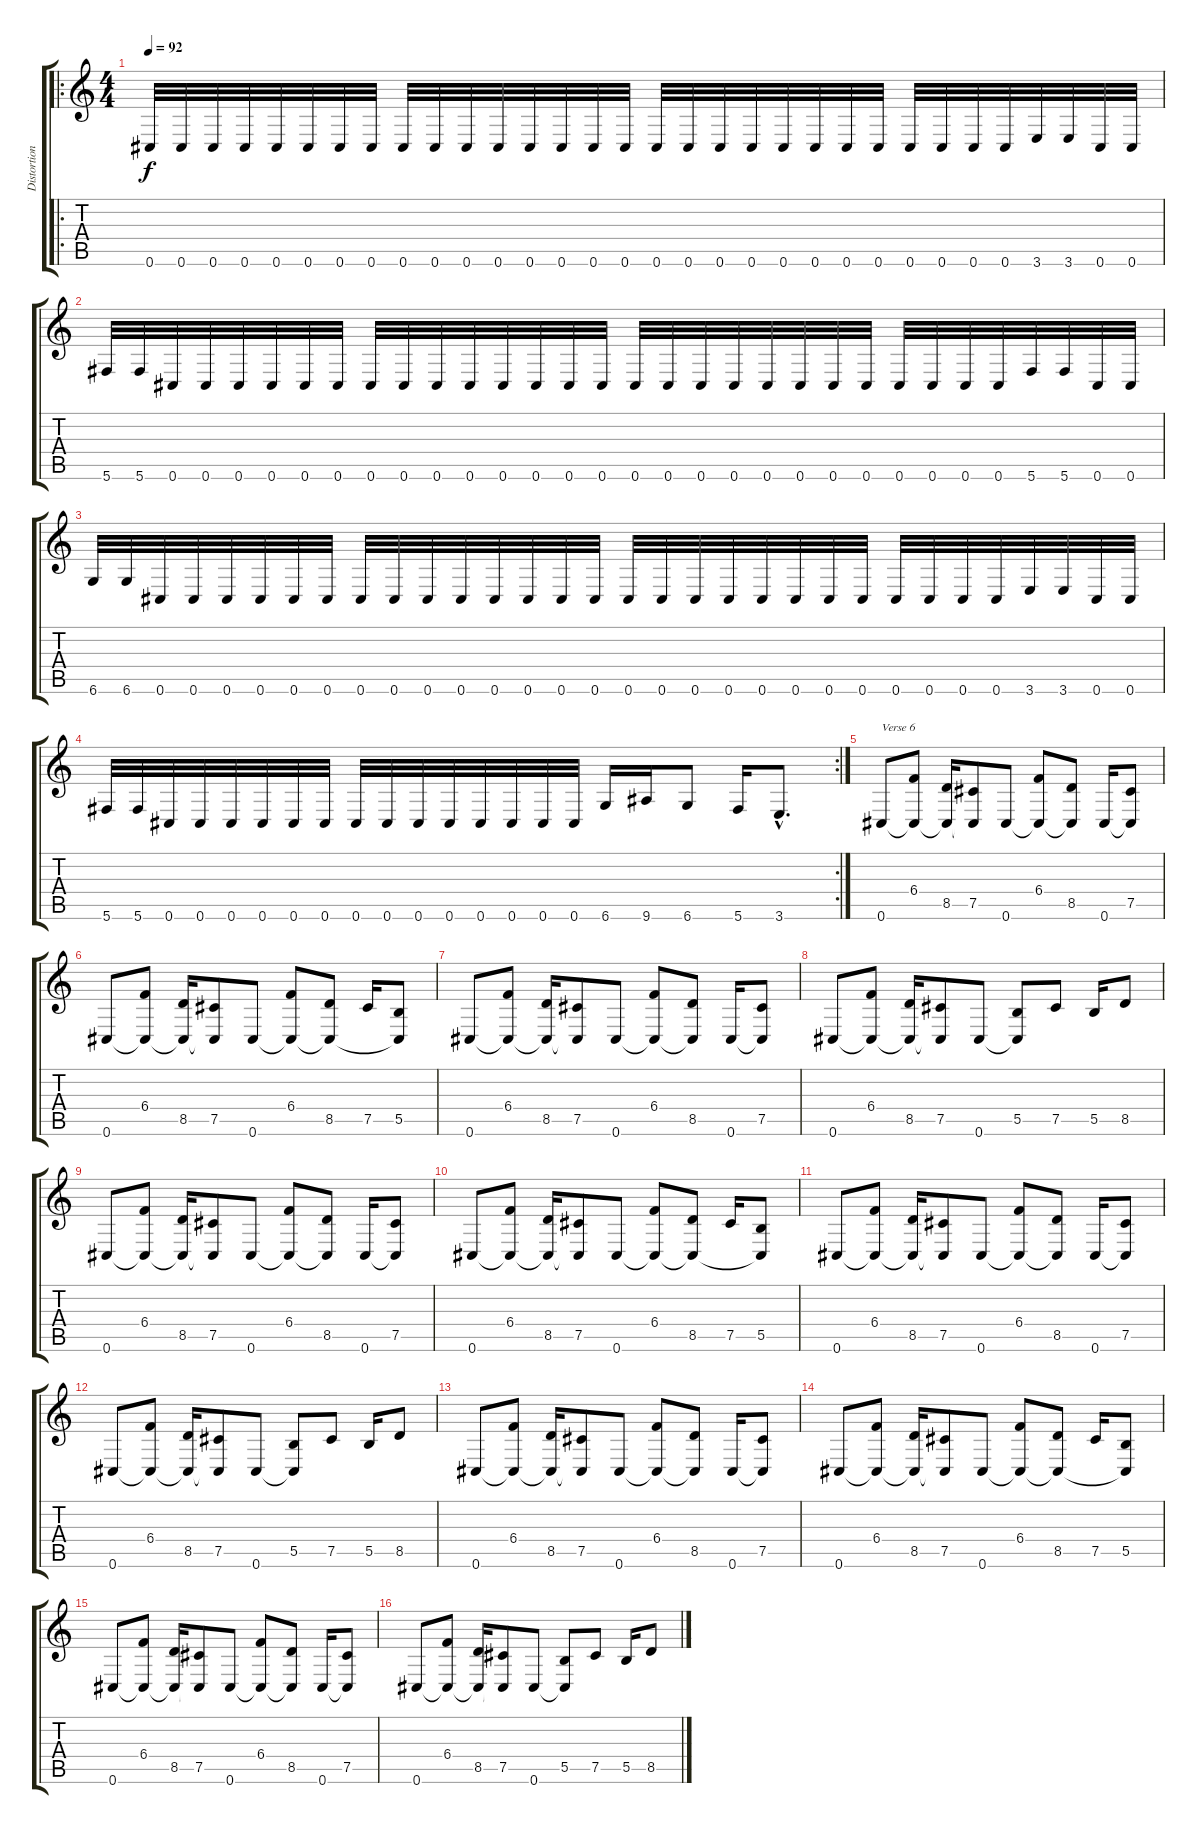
\track ("Distortion Guitar 1" "Distortion") {instrument distortionguitar}
\staff {score tabs}
\tuning (Db4 Ab3 E3 B2 Gb2 Db2) {hide}
\ro
\ts (4 4)
\tempo 92
\clef g2
\ks c
0.6.32{dy f} 0.6.32 0.6.32 0.6.32 0.6.32 0.6.32 0.6.32 0.6.32 0.6.32 0.6.32 0.6.32 0.6.32 0.6.32 0.6.32 0.6.32 0.6.32 0.6.32 0.6.32 0.6.32 0.6.32 0.6.32 0.6.32 0.6.32 0.6.32 0.6.32 0.6.32 0.6.32 0.6.32 3.6.32 3.6.32 0.6.32 0.6.32 |
5.6.32 5.6.32 0.6.32 0.6.32 0.6.32 0.6.32 0.6.32 0.6.32 0.6.32 0.6.32 0.6.32 0.6.32 0.6.32 0.6.32 0.6.32 0.6.32 0.6.32 0.6.32 0.6.32 0.6.32 0.6.32 0.6.32 0.6.32 0.6.32 0.6.32 0.6.32 0.6.32 0.6.32 5.6.32 5.6.32 0.6.32 0.6.32 |
6.6.32 6.6.32 0.6.32 0.6.32 0.6.32 0.6.32 0.6.32 0.6.32 0.6.32 0.6.32 0.6.32 0.6.32 0.6.32 0.6.32 0.6.32 0.6.32 0.6.32 0.6.32 0.6.32 0.6.32 0.6.32 0.6.32 0.6.32 0.6.32 0.6.32 0.6.32 0.6.32 0.6.32 3.6.32 3.6.32 0.6.32 0.6.32 |
\rc 2
5.6.32 5.6.32 0.6.32 0.6.32 0.6.32 0.6.32 0.6.32 0.6.32 0.6.32 0.6.32 0.6.32 0.6.32 0.6.32 0.6.32 0.6.32 0.6.32 6.6.16 9.6.16 6.6.8 5.6.16 3.6{hac}.8{d} |
0.6.8{txt "Verse 6"} (6.4 0.6{t}).8 (8.5 0.6{t}).16 (7.5 0.6{t}).8 0.6.8 (6.4 0.6{t}).8 (8.5 0.6{t}).8 0.6.16 (7.5 0.6{t}).8 |
0.6.8 (6.4 0.6{t}).8 (8.5 0.6{t}).16 (7.5 0.6{t}).8 0.6.8 (6.4 0.6{t}).8 (8.5 0.6{t}).8 7.5.16 (5.5 0.6{t}).8 |
0.6.8 (6.4 0.6{t}).8 (8.5 0.6{t}).16 (7.5 0.6{t}).8 0.6.8 (6.4 0.6{t}).8 (8.5 0.6{t}).8 0.6.16 (7.5 0.6{t}).8 |
0.6.8 (6.4 0.6{t}).8 (8.5 0.6{t}).16 (7.5 0.6{t}).8 0.6.8 (5.5 0.6{t}).8 7.5.8 5.5.16 8.5.8 |
0.6.8 (6.4 0.6{t}).8 (8.5 0.6{t}).16 (7.5 0.6{t}).8 0.6.8 (6.4 0.6{t}).8 (8.5 0.6{t}).8 0.6.16 (7.5 0.6{t}).8 |
0.6.8 (6.4 0.6{t}).8 (8.5 0.6{t}).16 (7.5 0.6{t}).8 0.6.8 (6.4 0.6{t}).8 (8.5 0.6{t}).8 7.5.16 (5.5 0.6{t}).8 |
0.6.8 (6.4 0.6{t}).8 (8.5 0.6{t}).16 (7.5 0.6{t}).8 0.6.8 (6.4 0.6{t}).8 (8.5 0.6{t}).8 0.6.16 (7.5 0.6{t}).8 |
0.6.8 (6.4 0.6{t}).8 (8.5 0.6{t}).16 (7.5 0.6{t}).8 0.6.8 (5.5 0.6{t}).8 7.5.8 5.5.16 8.5.8 |
0.6.8 (6.4 0.6{t}).8 (8.5 0.6{t}).16 (7.5 0.6{t}).8 0.6.8 (6.4 0.6{t}).8 (8.5 0.6{t}).8 0.6.16 (7.5 0.6{t}).8 |
0.6.8 (6.4 0.6{t}).8 (8.5 0.6{t}).16 (7.5 0.6{t}).8 0.6.8 (6.4 0.6{t}).8 (8.5 0.6{t}).8 7.5.16 (5.5 0.6{t}).8 |
0.6.8 (6.4 0.6{t}).8 (8.5 0.6{t}).16 (7.5 0.6{t}).8 0.6.8 (6.4 0.6{t}).8 (8.5 0.6{t}).8 0.6.16 (7.5 0.6{t}).8 |
0.6.8 (6.4 0.6{t}).8 (8.5 0.6{t}).16 (7.5 0.6{t}).8 0.6.8 (5.5 0.6{t}).8 7.5.8 5.5.16 8.5.8
